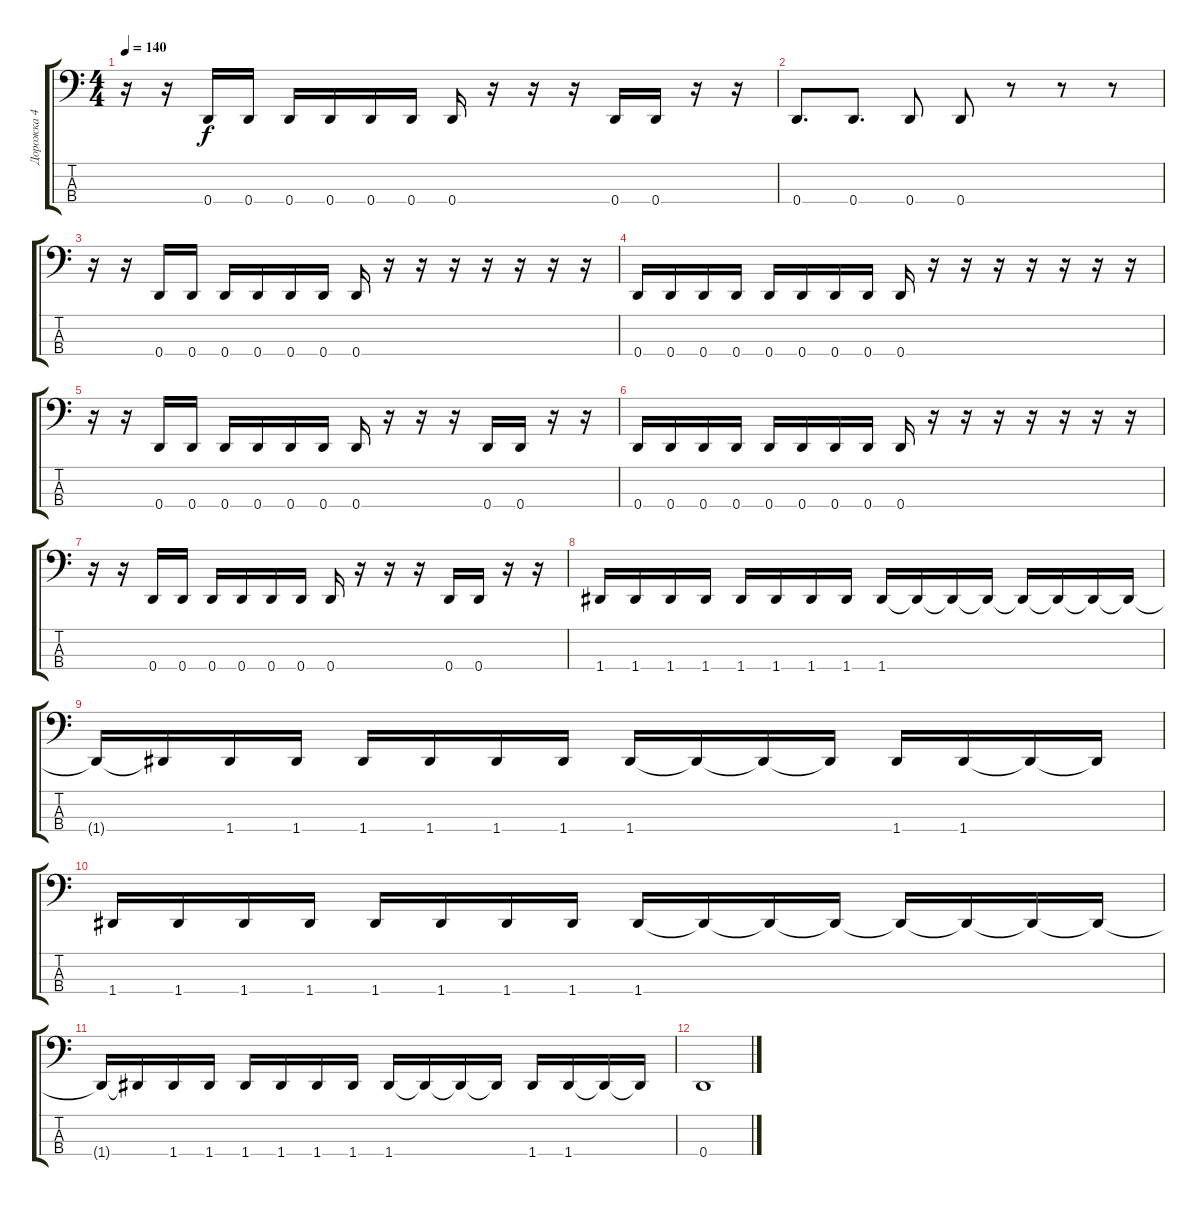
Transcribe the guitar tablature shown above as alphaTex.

\track ("Дорожка 4" "Дорожка 4") {instrument electricbasspick}
\staff {score tabs}
\tuning (G2 D2 A1 D1) {hide}
\ts (4 4)
\tempo 140
\clef f4
\ks c
r.16{dy f} r.16 0.4.16 0.4.16 0.4.16 0.4.16 0.4.16 0.4.16 0.4.16 r.16 r.16 r.16 0.4.16 0.4.16 r.16 r.16 |
0.4.8{d} 0.4.8{d} 0.4.8 0.4.8 r.8 r.8 r.8 |
r.16 r.16 0.4.16 0.4.16 0.4.16 0.4.16 0.4.16 0.4.16 0.4.16 r.16 r.16 r.16 r.16 r.16 r.16 r.16 |
0.4.16 0.4.16 0.4.16 0.4.16 0.4.16 0.4.16 0.4.16 0.4.16 0.4.16 r.16 r.16 r.16 r.16 r.16 r.16 r.16 |
r.16 r.16 0.4.16 0.4.16 0.4.16 0.4.16 0.4.16 0.4.16 0.4.16 r.16 r.16 r.16 0.4.16 0.4.16 r.16 r.16 |
0.4.16 0.4.16 0.4.16 0.4.16 0.4.16 0.4.16 0.4.16 0.4.16 0.4.16 r.16 r.16 r.16 r.16 r.16 r.16 r.16 |
r.16 r.16 0.4.16 0.4.16 0.4.16 0.4.16 0.4.16 0.4.16 0.4.16 r.16 r.16 r.16 0.4.16 0.4.16 r.16 r.16 |
1.4.16 1.4.16 1.4.16 1.4.16 1.4.16 1.4.16 1.4.16 1.4.16 1.4.16 1.4{t}.16 1.4{t}.16 1.4{t}.16 1.4{t}.16 1.4{t}.16 1.4{t}.16 1.4{t}.16 |
1.4{t}.16 1.4{t}.16 1.4.16 1.4.16 1.4.16 1.4.16 1.4.16 1.4.16 1.4.16 1.4{t}.16 1.4{t}.16 1.4{t}.16 1.4.16 1.4.16 1.4{t}.16 1.4{t}.16 |
1.4.16 1.4.16 1.4.16 1.4.16 1.4.16 1.4.16 1.4.16 1.4.16 1.4.16 1.4{t}.16 1.4{t}.16 1.4{t}.16 1.4{t}.16 1.4{t}.16 1.4{t}.16 1.4{t}.16 |
1.4{t}.16 1.4{t}.16 1.4.16 1.4.16 1.4.16 1.4.16 1.4.16 1.4.16 1.4.16 1.4{t}.16 1.4{t}.16 1.4{t}.16 1.4.16 1.4.16 1.4{t}.16 1.4{t}.16 |
0.4.1
